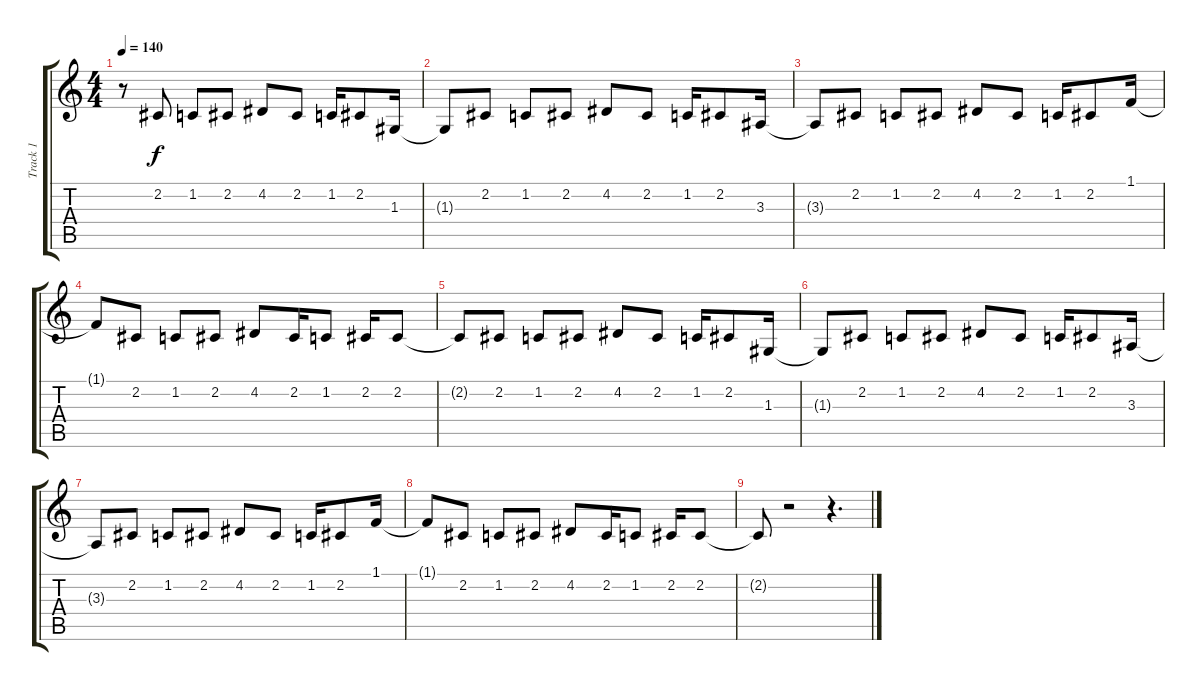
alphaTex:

\track ("Track 1" "Track 1") {instrument trumpet}
\staff {score tabs}
\tuning (E4 B3 G3 D3 A2 E2) {hide}
\ts (4 4)
\tempo 140
\clef g2
\ks c
r.8{dy f instrument trumpet} 2.2.8 1.2.8 2.2.8 4.2.8 2.2.8 1.2.16 2.2.8 1.3.16 |
1.3{t}.8 2.2.8 1.2.8 2.2.8 4.2.8 2.2.8 1.2.16 2.2.8 3.3.16 |
3.3{t}.8 2.2.8 1.2.8 2.2.8 4.2.8 2.2.8 1.2.16 2.2.8 1.1.16 |
1.1{t}.8 2.2.8 1.2.8 2.2.8 4.2.8 2.2.16 1.2.8 2.2.16 2.2.8 |
2.2{t}.8 2.2.8 1.2.8 2.2.8 4.2.8 2.2.8 1.2.16 2.2.8 1.3.16 |
1.3{t}.8 2.2.8 1.2.8 2.2.8 4.2.8 2.2.8 1.2.16 2.2.8 3.3.16 |
3.3{t}.8 2.2.8 1.2.8 2.2.8 4.2.8 2.2.8 1.2.16 2.2.8 1.1.16 |
1.1{t}.8 2.2.8 1.2.8 2.2.8 4.2.8 2.2.16 1.2.8 2.2.16 2.2.8 |
2.2{t}.8 r.2 r.4{d}
